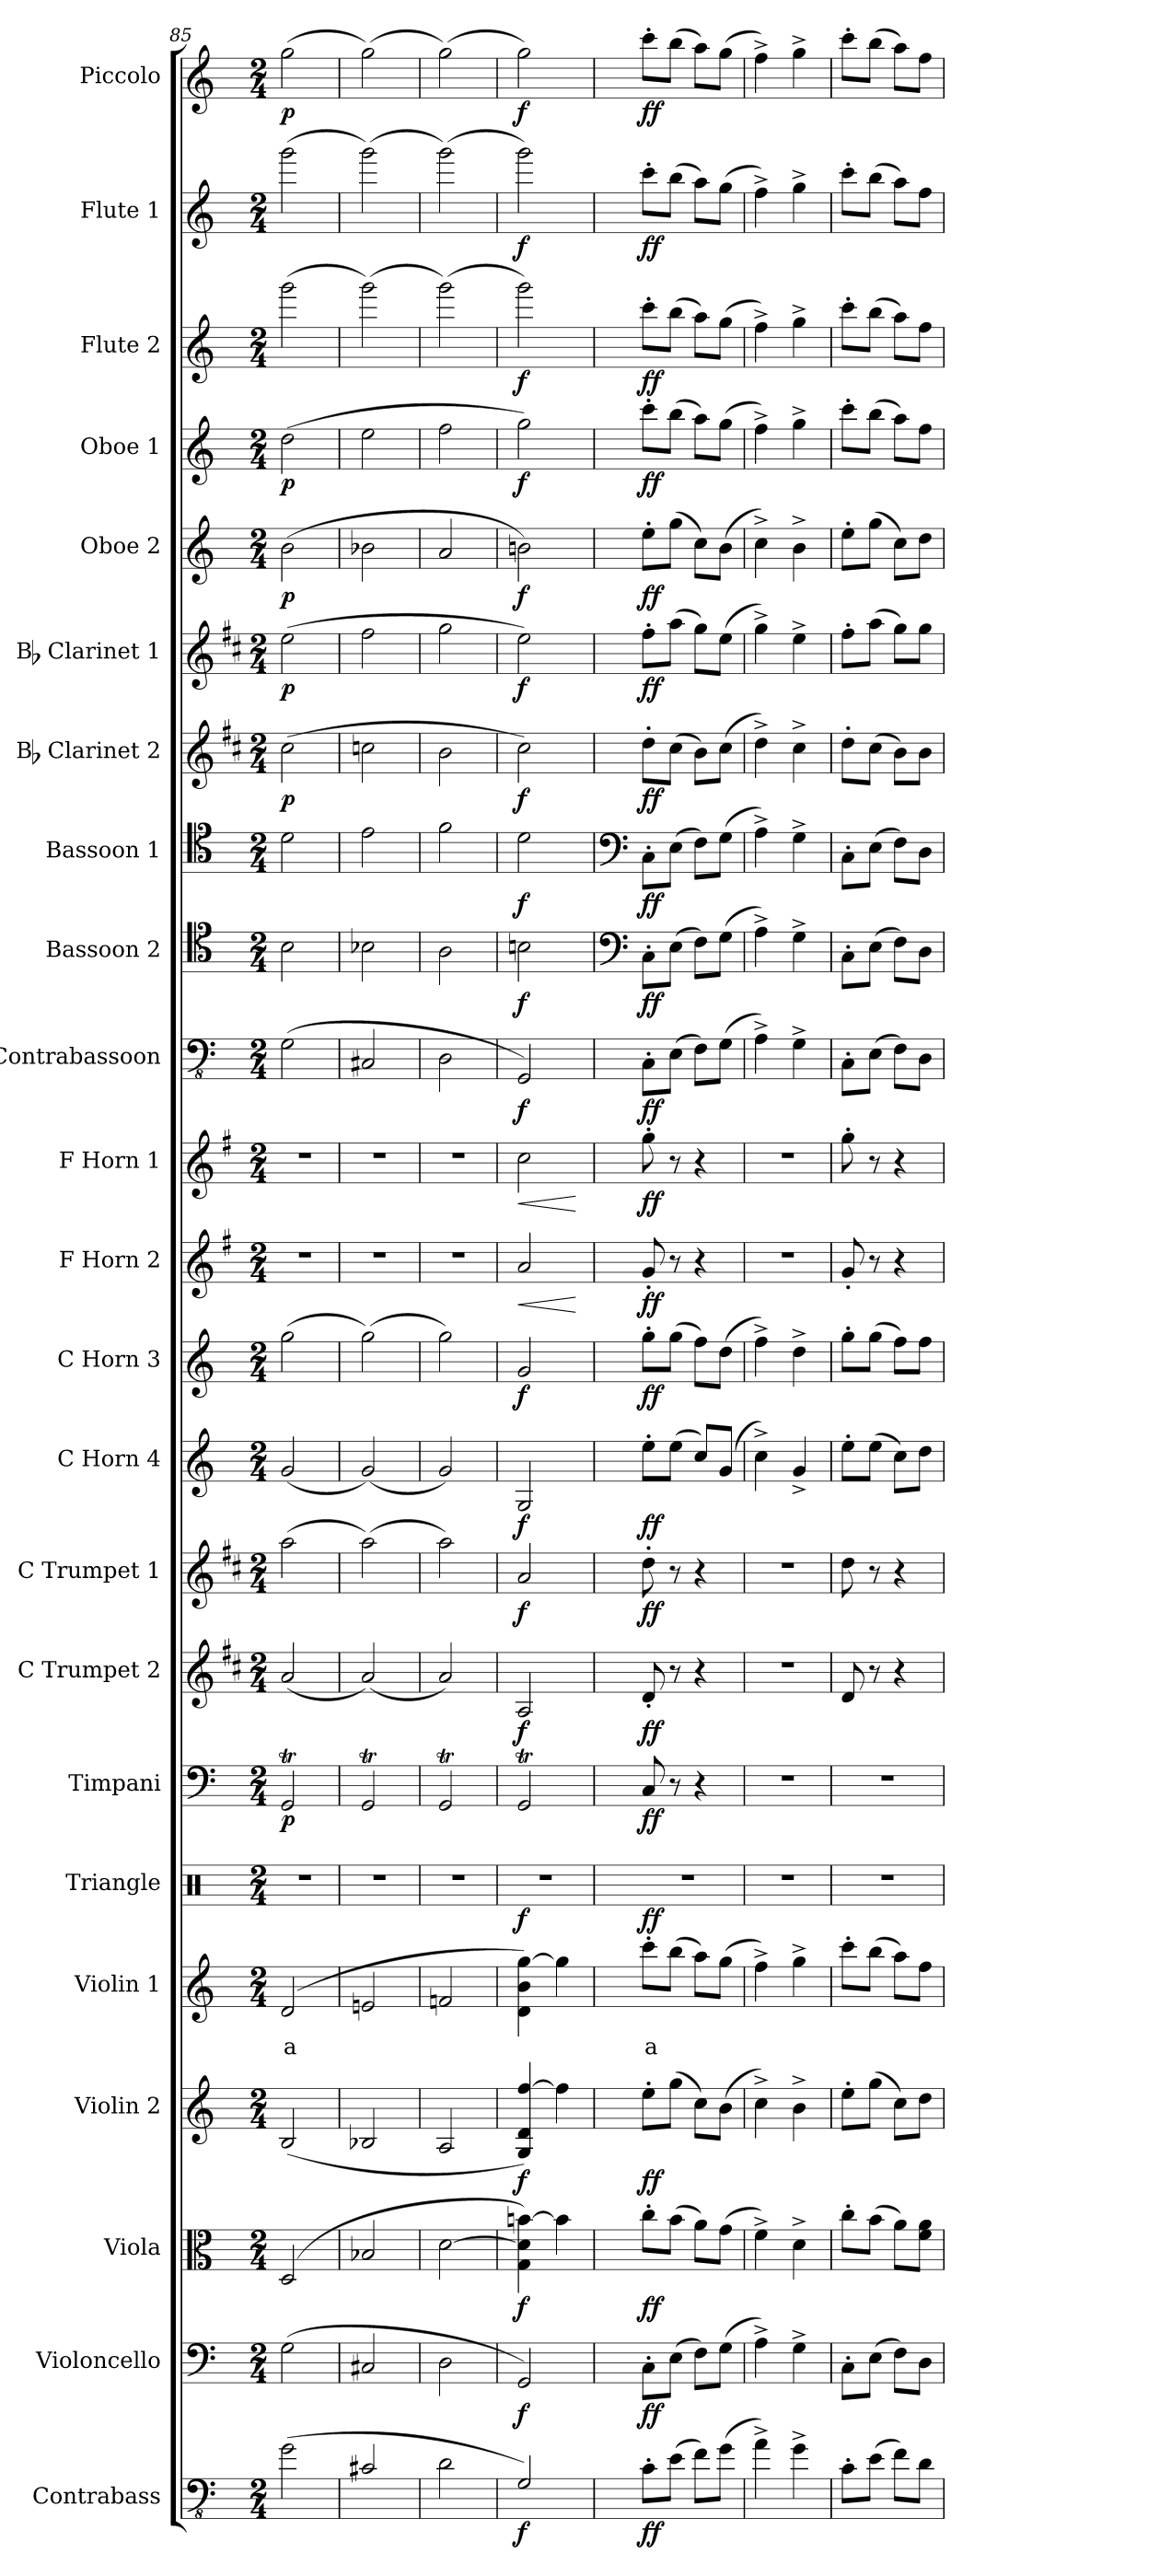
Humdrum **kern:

**kern	**dynam	**kern	**dynam	**kern	**dynam	**kern	**dynam	**kern	**text	**dynam	**kern	**kern	**dynam	**kern	**dynam	**kern	**dynam	**kern	**dynam	**kern	**dynam	**kern	**dynam	**kern	**dynam	**kern	**dynam	**kern	**dynam	**kern	**dynam	**kern	**dynam	**kern	**dynam	**kern	**dynam	**kern	**dynam	**kern	**dynam	**kern	**dynam	**kern	**dynam
*part23	*part23	*part22	*part22	*part21	*part21	*part20	*part20	*part19	*part19	*part19	*part18	*part17	*part17	*part16	*part16	*part15	*part15	*part14	*part14	*part13	*part13	*part12	*part12	*part11	*part11	*part10	*part10	*part9	*part9	*part8	*part8	*part7	*part7	*part6	*part6	*part5	*part5	*part4	*part4	*part3	*part3	*part2	*part2	*part1	*part1
*staff23	*staff23	*staff22	*staff22	*staff21	*staff21	*staff20	*staff20	*staff19	*staff19	*staff19	*staff18	*staff17	*staff17	*staff16	*staff16	*staff15	*staff15	*staff14	*staff14	*staff13	*staff13	*staff12	*staff12	*staff11	*staff11	*staff10	*staff10	*staff9	*staff9	*staff8	*staff8	*staff7	*staff7	*staff6	*staff6	*staff5	*staff5	*staff4	*staff4	*staff3	*staff3	*staff2	*staff2	*staff1	*staff1
*I"Contrabass	*	*I"Violoncello	*	*I"Viola	*	*I"Violin 2	*	*I"Violin 1	*	*	*I"Triangle	*I"Timpani	*	*I"C Trumpet 2	*	*I"C Trumpet 1	*	*I"C Horn 4	*	*I"C Horn 3	*	*I"F Horn 2	*	*I"F Horn 1	*	*I"Contrabassoon	*	*I"Bassoon 2	*	*I"Bassoon 1	*	*I"Bb Clarinet 2	*	*I"Bb Clarinet 1	*	*I"Oboe 2	*	*I"Oboe 1	*	*I"Flute 2	*	*I"Flute 1	*	*I"Piccolo	*
*I'Cb	*	*I'Vc	*	*I'Vla	*	*I'Vln 2	*	*I'Vln 1	*	*	*I'Tri	*I'Timp	*	*I'Tpt 2	*	*I'Tpt 1	*	*I'Hn 4	*	*I'Hn 3	*	*I'Hn 2	*	*I'Hn 1	*	*I'C Bsn	*	*I'Bsn 2	*	*I'Bsn 1	*	*I'Cl 2	*	*I'Cl 1	*	*I'Ob 2	*	*I'Ob 1	*	*I'Fl 2	*	*I'Fl 1	*	*I'Picc	*
!!LO:PB:g=z
*clefFv4	*	*clefF4	*	*clefC3	*	*clefG2	*	*clefG2	*	*	*clefX	*clefF4	*	*clefG2	*	*clefG2	*	*clefG2	*	*clefG2	*	*clefG2	*	*clefG2	*	*clefFv4	*	*clefC4	*	*clefC4	*	*clefG2	*	*clefG2	*	*clefG2	*	*clefG2	*	*clefG2	*	*clefG2	*	*clefG2	*
*ITrd7c12	*	*	*	*	*	*	*	*	*	*	*	*	*	*ITrd1c2	*	*ITrd1c2	*	*ITrd7c12	*	*ITrd7c12	*	*ITrd4c7	*	*ITrd4c7	*	*	*	*	*	*	*	*ITrd1c2	*	*ITrd1c2	*	*	*	*	*	*	*	*	*	*ITrd-7c-12	*
*k[]	*	*k[]	*	*k[]	*	*k[]	*	*k[]	*	*	*k[]	*k[]	*	*k[]	*	*k[]	*	*k[]	*	*k[]	*	*k[]	*	*k[]	*	*k[]	*	*k[]	*	*k[]	*	*k[]	*	*k[]	*	*k[]	*	*k[]	*	*k[]	*	*k[]	*	*k[]	*
*M2/4	*	*M2/4	*	*M2/4	*	*M2/4	*	*M2/4	*	*	*M2/4	*M2/4	*	*M2/4	*	*M2/4	*	*M2/4	*	*M2/4	*	*M2/4	*	*M2/4	*	*M2/4	*	*M2/4	*	*M2/4	*	*M2/4	*	*M2/4	*	*M2/4	*	*M2/4	*	*M2/4	*	*M2/4	*	*M2/4	*
=85	=85	=85	=85	=85	=85	=85	=85	=85	=85	=85	=85	=85	=85	=85	=85	=85	=85	=85	=85	=85	=85	=85	=85	=85	=85	=85	=85	=85	=85	=85	=85	=85	=85	=85	=85	=85	=85	=85	=85	=85	=85	=85	=85	=85	=85
!	!	!	!	!	!	!	!	!	!LO:LY:b:color=#FF0000	!	!	!	!LO:DY:b	!	!	!	!	!	!	!	!	!	!	!	!	!	!	!	!	!	!	!	!LO:DY:b	!	!LO:DY:b	!	!LO:DY:b	!	!LO:DY:b	!	!	!	!	!	!LO:DY:b
(2GG\	.	(2G\	.	(2D/	.	(2B/	.	(2d/	a	.	2r	2GGT/	p	(2g/	.	(2gg\	.	(2G/	.	(2g\	.	2r	.	2r	.	(2GG\	.	2B\	.	2d\	.	(2b\	p	(2dd\	p	(2b\	p	(2dd\	p	(2ggg\	.	(2ggg\	.	(2ggg\	p
=86	=86	=86	=86	=86	=86	=86	=86	=86	=86	=86	=86	=86	=86	=86	=86	=86	=86	=86	=86	=86	=86	=86	=86	=86	=86	=86	=86	=86	=86	=86	=86	=86	=86	=86	=86	=86	=86	=86	=86	=86	=86	=86	=86	=86	=86
2CC#X/	.	2C#X/	.	2B-X/	.	2B-X/	.	2en/	.	.	2r	2GGT/	.	(2g/)	.	(2gg\)	.	(2G/)	.	(2g\)	.	2r	.	2r	.	2CC#X/	.	2B-X\	.	2e\	.	2b-X\	.	2ee\	.	2b-X\	.	2ee\	.	(2ggg\)	.	(2ggg\)	.	(2ggg\)	.
=87	=87	=87	=87	=87	=87	=87	=87	=87	=87	=87	=87	=87	=87	=87	=87	=87	=87	=87	=87	=87	=87	=87	=87	=87	=87	=87	=87	=87	=87	=87	=87	=87	=87	=87	=87	=87	=87	=87	=87	=87	=87	=87	=87	=87	=87
2DD\	.	2D\	.	[2d\	.	2A/	.	2fn/	.	.	2r	2GGT/	.	2g/)	.	2gg\)	.	2G/)	.	2g\)	.	2r	.	2r	.	2DD\	.	2A\	.	2f\	.	2a\	.	2ff\	.	2a/	.	2ff\	.	(2ggg\)	.	(2ggg\)	.	(2ggg\)	.
=88	=88	=88	=88	=88	=88	=88	=88	=88	=88	=88	=88	=88	=88	=88	=88	=88	=88	=88	=88	=88	=88	=88	=88	=88	=88	=88	=88	=88	=88	=88	=88	=88	=88	=88	=88	=88	=88	=88	=88	=88	=88	=88	=88	=88	=88
!	!LO:DY:b	!	!LO:DY:b	!	!LO:DY:b	!	!LO:DY:b	!	!	!LO:DY:b	!	!	!	!	!LO:DY:b	!	!LO:DY:b	!	!LO:DY:b	!	!LO:DY:b	!	!LO:HP:b	!	!LO:HP:b	!	!LO:DY:b	!	!LO:DY:b	!	!LO:DY:b	!	!LO:DY:b	!	!LO:DY:b	!	!LO:DY:b	!	!LO:DY:b	!	!LO:DY:b	!	!LO:DY:b	!	!LO:DY:b
2GGG/)	f	2GG/)	f	4G\ 4d\] [4bn\)	f	4G/ 4d/ [4ff/)	f	4d\ 4b\ [4gg\)	.	f	2r	2GGT/	.	2G/	f	2g/	f	2GG/	f	2G/	f	2d/	<	2f\	<	2GGG/)	f	2Bn\	f	2d\	f	2b\)	f	2dd\)	f	2bn\)	f	2gg\)	f	2ggg\)	f	2ggg\)	f	2ggg\)	f
.	.	.	.	4bn\]	.	4ff\]	.	4gg\]	.	.	.	.	.	.	.	.	.	.	.	.	.	.	.	.	.	.	.	.	.	.	.	.	.	.	.	.	.	.	.	.	.	.	.	.	.
.	.	.	.	.	.	.	.	.	.	.	.	.	.	.	.	.	.	.	.	.	.	.	[	.	[	.	.	.	.	.	.	.	.	.	.	.	.	.	.	.	.	.	.	.	.
=89	=89	=89	=89	=89	=89	=89	=89	=89	=89	=89	=89	=89	=89	=89	=89	=89	=89	=89	=89	=89	=89	=89	=89	=89	=89	=89	=89	=89	=89	=89	=89	=89	=89	=89	=89	=89	=89	=89	=89	=89	=89	=89	=89	=89	=89
*	*	*	*	*	*	*	*	*	*	*	*	*	*	*	*	*	*	*	*	*	*	*	*	*	*	*	*	*clefF4	*	*clefF4	*	*	*	*	*	*	*	*	*	*	*	*	*	*	*
!	!LO:DY:b	!	!LO:DY:b	!	!LO:DY:b	!	!LO:DY:b	!	!LO:LY:b:color=#FF0000	!LO:DY:b	!	!	!LO:DY:b	!	!LO:DY:b	!	!LO:DY:b	!	!LO:DY:b	!	!LO:DY:b	!	!LO:DY:b	!	!LO:DY:b	!	!LO:DY:b	!	!LO:DY:b	!	!LO:DY:b	!	!LO:DY:b	!	!LO:DY:b	!	!LO:DY:b	!	!LO:DY:b	!	!LO:DY:b	!	!LO:DY:b	!	!LO:DY:b
8CC'\L	ff	8C'\L	ff	8cc'\L	ff	8ee'\L	ff	8ccc'\L	a	ff	2r	8C/	ff	8c'/	ff	8cc'\	ff	8e'\L	ff	8g'\L	ff	8c'/	ff	8cc'\	ff	8CC'\L	ff	8C'\L	ff	8C'\L	ff	8cc'\L	ff	8ee'\L	ff	8ee'\L	ff	8ccc'\L	ff	8ccc'\L	ff	8ccc'\L	ff	8cccc'\L	ff
(8EE\J	.	(8E\J	.	(8b\J	.	(8gg\J	.	(8bb\J	.	.	.	8r	.	8r	.	8r	.	(8e\J	.	(8g\J	.	8r	.	8r	.	(8EE\J	.	(8E\J	.	(8E\J	.	(8b\J	.	(8gg\J	.	(8gg\J	.	(8bb\J	.	(8bb\J	.	(8bb\J	.	(8bbb\J	.
8FF\L)	.	8F\L)	.	8a\L)	.	8cc\L)	.	8aa\L)	.	.	.	4r	.	4r	.	4r	.	8c/L)	.	8f\L)	.	4r	.	4r	.	8FF\L)	.	8F\L)	.	8F\L)	.	8a\L)	.	8ff\L)	.	8cc\L)	.	8aa\L)	.	8aa\L)	.	8aa\L)	.	8aaa\L)	.
(8GG\J	.	(8G\J	.	(8g\J	.	(8b\J	.	(8gg\J	.	.	.	.	.	.	.	.	.	(8G/J	.	(8d\J	.	.	.	.	.	(8GG\J	.	(8G\J	.	(8G\J	.	(8b\J	.	(8dd\J	.	(8b\J	.	(8gg\J	.	(8gg\J	.	(8gg\J	.	(8ggg\J	.
=90	=90	=90	=90	=90	=90	=90	=90	=90	=90	=90	=90	=90	=90	=90	=90	=90	=90	=90	=90	=90	=90	=90	=90	=90	=90	=90	=90	=90	=90	=90	=90	=90	=90	=90	=90	=90	=90	=90	=90	=90	=90	=90	=90	=90	=90
4AA^\)	.	4A^\)	.	4f^\)	.	4cc^\)	.	4ff^\)	.	.	2r	2r	.	2r	.	2r	.	4c^\)	.	4f^\)	.	2r	.	2r	.	4AA^\)	.	4A^\)	.	4A^\)	.	4cc^\)	.	4ff^\)	.	4cc^\)	.	4ff^\)	.	4ff^\)	.	4ff^\)	.	4fff^\)	.
4GG^\	.	4G^\	.	4d^\	.	4b^\	.	4gg^\	.	.	.	.	.	.	.	.	.	4G^/	.	4d^\	.	.	.	.	.	4GG^\	.	4G^\	.	4G^\	.	4b^\	.	4dd^\	.	4b^\	.	4gg^\	.	4gg^\	.	4gg^\	.	4ggg^\	.
=91	=91	=91	=91	=91	=91	=91	=91	=91	=91	=91	=91	=91	=91	=91	=91	=91	=91	=91	=91	=91	=91	=91	=91	=91	=91	=91	=91	=91	=91	=91	=91	=91	=91	=91	=91	=91	=91	=91	=91	=91	=91	=91	=91	=91	=91
8CC'\L	.	8C'\L	.	8cc'\L	.	8ee'\L	.	8ccc'\L	.	.	2r	2r	.	8c/	.	8cc\	.	8e'\L	.	8g'\L	.	8c'/	.	8cc'\	.	8CC'\L	.	8C'\L	.	8C'\L	.	8cc'\L	.	8ee'\L	.	8ee'\L	.	8ccc'\L	.	8ccc'\L	.	8ccc'\L	.	8cccc'\L	.
(8EE\J	.	(8E\J	.	(8b\J	.	(8gg\J	.	(8bb\J	.	.	.	.	.	8r	.	8r	.	(8e\J	.	(8g\J	.	8r	.	8r	.	(8EE\J	.	(8E\J	.	(8E\J	.	(8b\J	.	(8gg\J	.	(8gg\J	.	(8bb\J	.	(8bb\J	.	(8bb\J	.	(8bbb\J	.
8FF\L)	.	8F\L)	.	8a\L)	.	8cc\L)	.	8aa\L)	.	.	.	.	.	4r	.	4r	.	8c\L)	.	8f\L)	.	4r	.	4r	.	8FF\L)	.	8F\L)	.	8F\L)	.	8a\L)	.	8ff\L)	.	8cc\L)	.	8aa\L)	.	8aa\L)	.	8aa\L)	.	8aaa\L)	.
8DD\J	.	8D\J	.	8f\ 8a\J	.	8dd\J	.	8ff\J	.	.	.	.	.	.	.	.	.	8d\J	.	8f\J	.	.	.	.	.	8DD\J	.	8D\J	.	8D\J	.	8a\J	.	8ff\J	.	8dd\J	.	8ff\J	.	8ff\J	.	8ff\J	.	8fff\J	.
=	=	=	=	=	=	=	=	=	=	=	=	=	=	=	=	=	=	=	=	=	=	=	=	=	=	=	=	=	=	=	=	=	=	=	=	=	=	=	=	=	=	=	=	=	=
*-	*-	*-	*-	*-	*-	*-	*-	*-	*-	*-	*-	*-	*-	*-	*-	*-	*-	*-	*-	*-	*-	*-	*-	*-	*-	*-	*-	*-	*-	*-	*-	*-	*-	*-	*-	*-	*-	*-	*-	*-	*-	*-	*-	*-	*-
